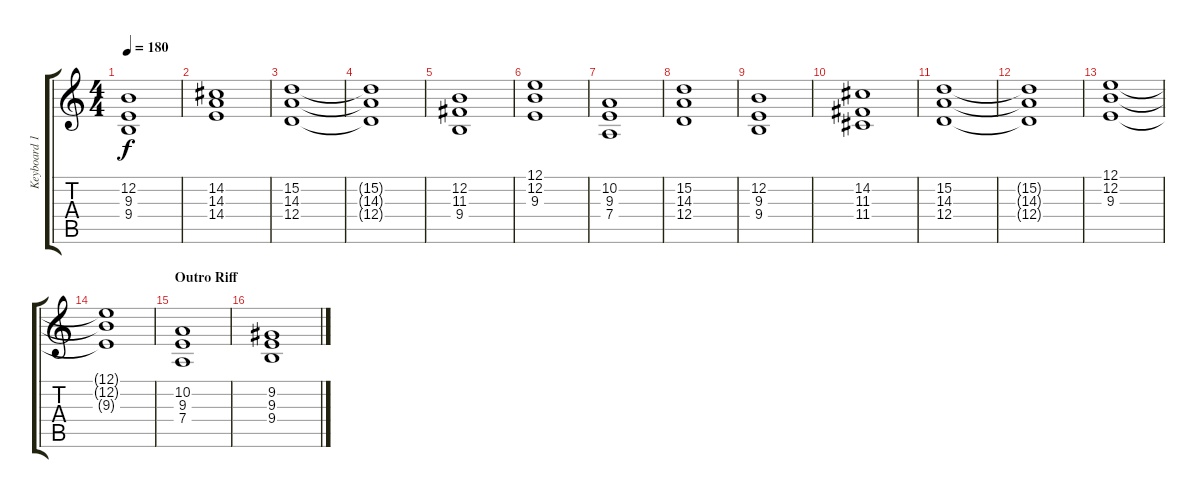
\track ("Keyboard 1" "Keyboard 1") {instrument stringensemble1}
\staff {score tabs}
\tuning (E4 B3 G3 D3 A2 E2) {hide}
\ts (4 4)
\tempo 180
\clef g2
\ks c
(12.2 9.3 9.4).1{dy f} |
(14.2 14.3 14.4).1 |
(15.2 14.3 12.4).1 |
(15.2{t} 14.3{t} 12.4{t}).1 |
(12.2 11.3 9.4).1 |
(12.1 12.2 9.3).1 |
(10.2 9.3 7.4).1 |
(15.2 14.3 12.4).1 |
(12.2 9.3 9.4).1 |
(14.2 11.3 11.4).1 |
(15.2 14.3 12.4).1 |
(15.2{t} 14.3{t} 12.4{t}).1 |
(12.1 12.2 9.3).1 |
(12.1{t} 12.2{t} 9.3{t}).1 |
\section ("" "Outro Riff")
(10.2 9.3 7.4).1 |
(9.2 9.3 9.4).1
